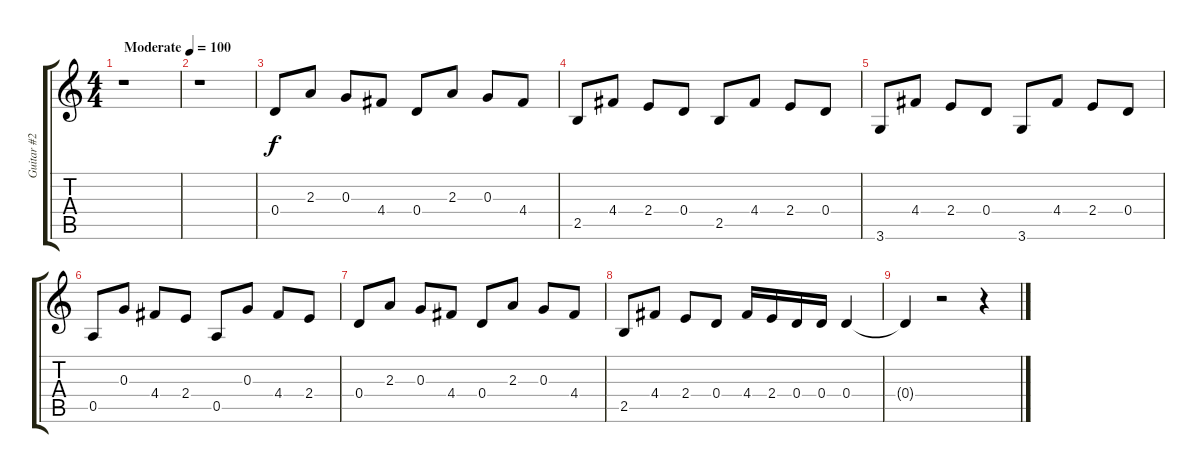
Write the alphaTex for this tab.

\track ("Guitar #2" "Guitar #2") {instrument distortionguitar}
\staff {score tabs}
\tuning (E4 B3 G3 D3 A2 E2) {hide}
\ts (4 4)
\tempo (100 "Moderate")
\clef g2
\ks c
r.1{dy f instrument distortionguitar} |
r.1 |
0.4.8 2.3.8 0.3.8 4.4.8 0.4.8 2.3.8 0.3.8 4.4.8 |
2.5.8 4.4.8 2.4.8 0.4.8 2.5.8 4.4.8 2.4.8 0.4.8 |
3.6.8 4.4.8 2.4.8 0.4.8 3.6.8 4.4.8 2.4.8 0.4.8 |
0.5.8 0.3.8 4.4.8 2.4.8 0.5.8 0.3.8 4.4.8 2.4.8 |
0.4.8 2.3.8 0.3.8 4.4.8 0.4.8 2.3.8 0.3.8 4.4.8 |
2.5.8 4.4.8 2.4.8 0.4.8 4.4.16 2.4.16 0.4.16 0.4.16 0.4.4 |
0.4{t}.4 r.2 r.4
